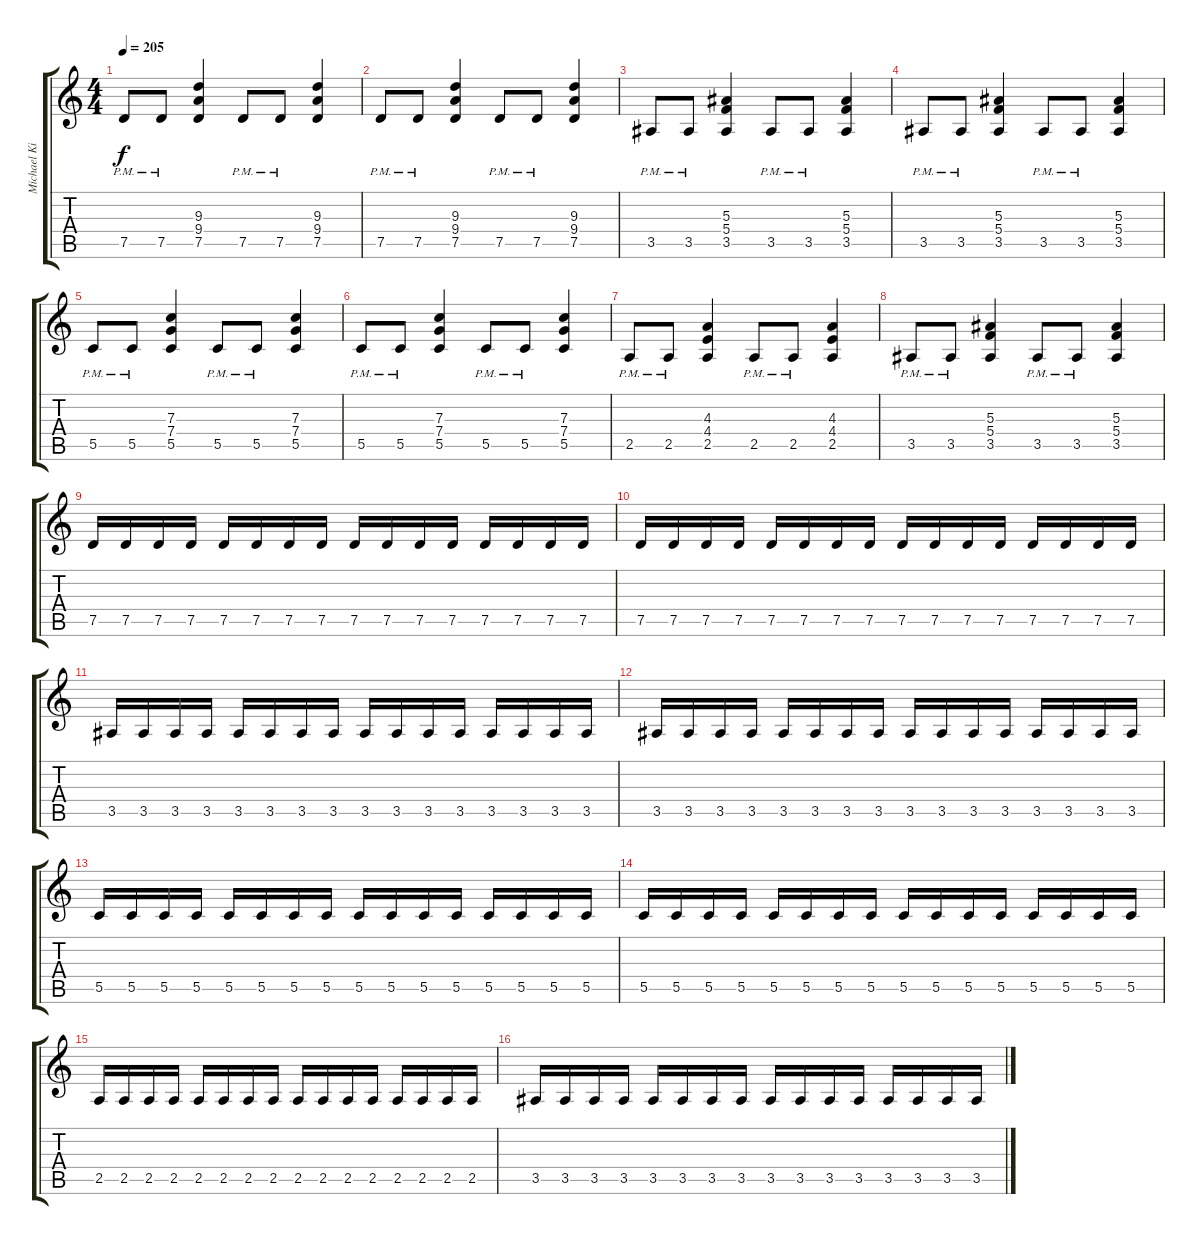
\track ("Michael Kirshin" "Michael Ki") {instrument overdrivenguitar}
\staff {score tabs}
\tuning (D4 A3 F3 C3 G2 D2) {hide}
\ts (4 4)
\tempo 205
\clef g2
\ks c
7.5{pm}.8{dy f} 7.5{pm}.8 (9.3 9.4 7.5).4 7.5{pm}.8 7.5{pm}.8 (9.3 9.4 7.5).4 |
7.5{pm}.8 7.5{pm}.8 (9.3 9.4 7.5).4 7.5{pm}.8 7.5{pm}.8 (9.3 9.4 7.5).4 |
3.5{pm}.8 3.5{pm}.8 (5.3 5.4 3.5).4 3.5{pm}.8 3.5{pm}.8 (5.3 5.4 3.5).4 |
3.5{pm}.8 3.5{pm}.8 (5.3 5.4 3.5).4 3.5{pm}.8 3.5{pm}.8 (5.3 5.4 3.5).4 |
5.5{pm}.8 5.5{pm}.8 (7.3 7.4 5.5).4 5.5{pm}.8 5.5{pm}.8 (7.3 7.4 5.5).4 |
5.5{pm}.8 5.5{pm}.8 (7.3 7.4 5.5).4 5.5{pm}.8 5.5{pm}.8 (7.3 7.4 5.5).4 |
2.5{pm}.8 2.5{pm}.8 (4.3 4.4 2.5).4 2.5{pm}.8 2.5{pm}.8 (4.3 4.4 2.5).4 |
3.5{pm}.8 3.5{pm}.8 (5.3 5.4 3.5).4 3.5{pm}.8 3.5{pm}.8 (5.3 5.4 3.5).4 |
7.5.16 7.5.16 7.5.16 7.5.16 7.5.16 7.5.16 7.5.16 7.5.16 7.5.16 7.5.16 7.5.16 7.5.16 7.5.16 7.5.16 7.5.16 7.5.16 |
7.5.16 7.5.16 7.5.16 7.5.16 7.5.16 7.5.16 7.5.16 7.5.16 7.5.16 7.5.16 7.5.16 7.5.16 7.5.16 7.5.16 7.5.16 7.5.16 |
3.5.16 3.5.16 3.5.16 3.5.16 3.5.16 3.5.16 3.5.16 3.5.16 3.5.16 3.5.16 3.5.16 3.5.16 3.5.16 3.5.16 3.5.16 3.5.16 |
3.5.16 3.5.16 3.5.16 3.5.16 3.5.16 3.5.16 3.5.16 3.5.16 3.5.16 3.5.16 3.5.16 3.5.16 3.5.16 3.5.16 3.5.16 3.5.16 |
5.5.16 5.5.16 5.5.16 5.5.16 5.5.16 5.5.16 5.5.16 5.5.16 5.5.16 5.5.16 5.5.16 5.5.16 5.5.16 5.5.16 5.5.16 5.5.16 |
5.5.16 5.5.16 5.5.16 5.5.16 5.5.16 5.5.16 5.5.16 5.5.16 5.5.16 5.5.16 5.5.16 5.5.16 5.5.16 5.5.16 5.5.16 5.5.16 |
2.5.16 2.5.16 2.5.16 2.5.16 2.5.16 2.5.16 2.5.16 2.5.16 2.5.16 2.5.16 2.5.16 2.5.16 2.5.16 2.5.16 2.5.16 2.5.16 |
3.5.16 3.5.16 3.5.16 3.5.16 3.5.16 3.5.16 3.5.16 3.5.16 3.5.16 3.5.16 3.5.16 3.5.16 3.5.16 3.5.16 3.5.16 3.5.16
